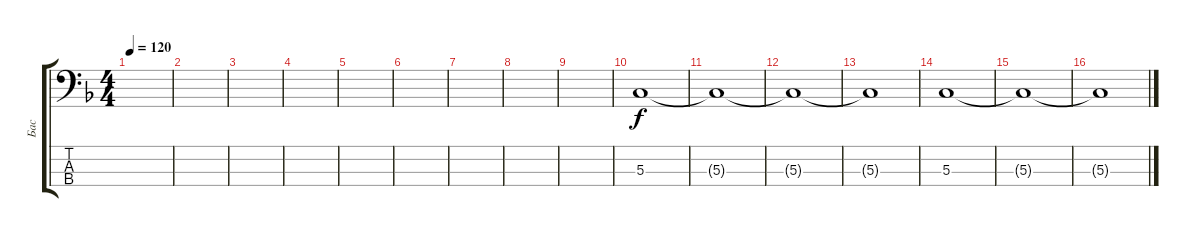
\track ("Бас" "Бас") {instrument electricbassfinger}
\staff {score tabs}
\tuning (F2 C2 G1 C1) {hide}
\ts (4 4)
\tempo 120
\clef f4
\ks dminor
|
|
|
|
|
|
|
|
|
5.3.1 |
5.3{t}.1 |
5.3{t}.1 |
5.3{t}.1 |
5.3.1 |
5.3{t}.1 |
5.3{t}.1
